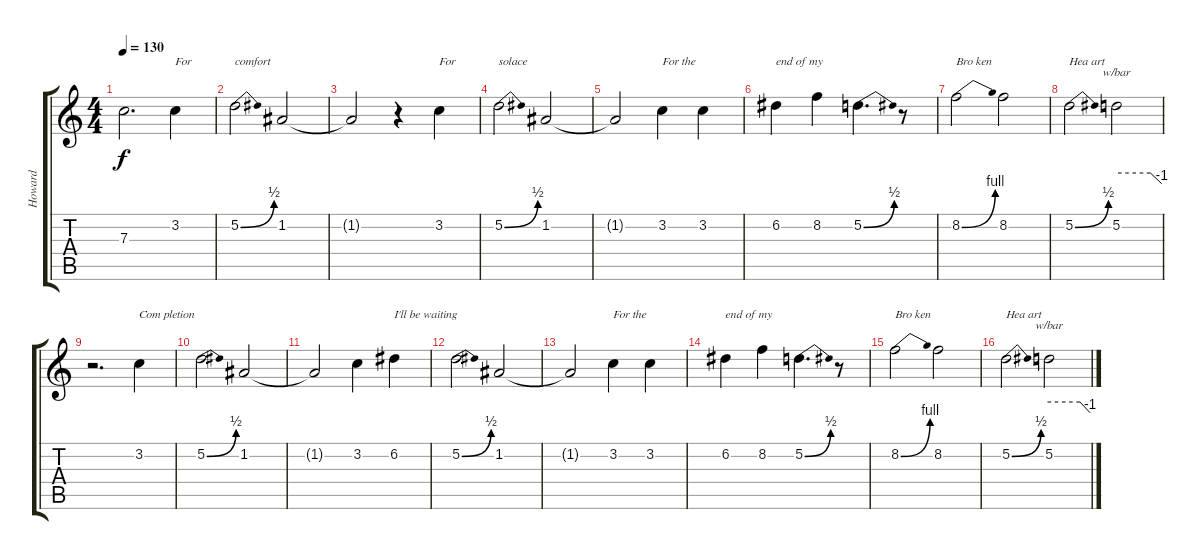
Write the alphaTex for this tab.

\track ("Howard " "Howard ") {solo instrument distortionguitar}
\staff {score tabs}
\tuning (D4 A3 F3 C3 G2 C2) {hide}
\ts (4 4)
\tempo 130
\clef g2
\ks c
7.3{t}.2{d dy f} 3.2.4{txt "For"} |
5.2{be (bend 0 0 60 2)}.2{txt "comfort"} 1.2.2 |
1.2{t}.2 r.4 3.2.4{txt "For"} |
5.2{be (bend 0 0 60 2)}.2{txt "solace"} 1.2.2 |
1.2{t}.2 3.2.4{txt "For the"} 3.2.4 |
6.2.4{txt "end of my"} 8.2.4 5.2{be (bend 0 0 60 2)}.4{d} r.8 |
8.2{be (bend 0 0 60 4)}.2{txt "Bro ken"} 8.2.2 |
5.2{be (bend 0 0 60 2)}.2{txt "Hea art"} 5.2.2{tbe (custom default 0 0 45 0 60 -4)} |
r.2{d} 3.2.4{txt "Com pletion"} |
5.2{be (bend 0 0 60 2)}.2 1.2.2 |
1.2{t}.2 3.2.4 6.2.4{txt "I'll be waiting"} |
5.2{be (bend 0 0 60 2)}.2 1.2.2 |
1.2{t}.2 3.2.4{txt "For the"} 3.2.4 |
6.2.4{txt "end of my"} 8.2.4 5.2{be (bend 0 0 60 2)}.4{d} r.8 |
8.2{be (bend 0 0 60 4)}.2{txt "Bro ken"} 8.2.2 |
5.2{be (bend 0 0 60 2)}.2{txt "Hea art"} 5.2.2{tbe (custom default 0 0 45 0 60 -4)}
